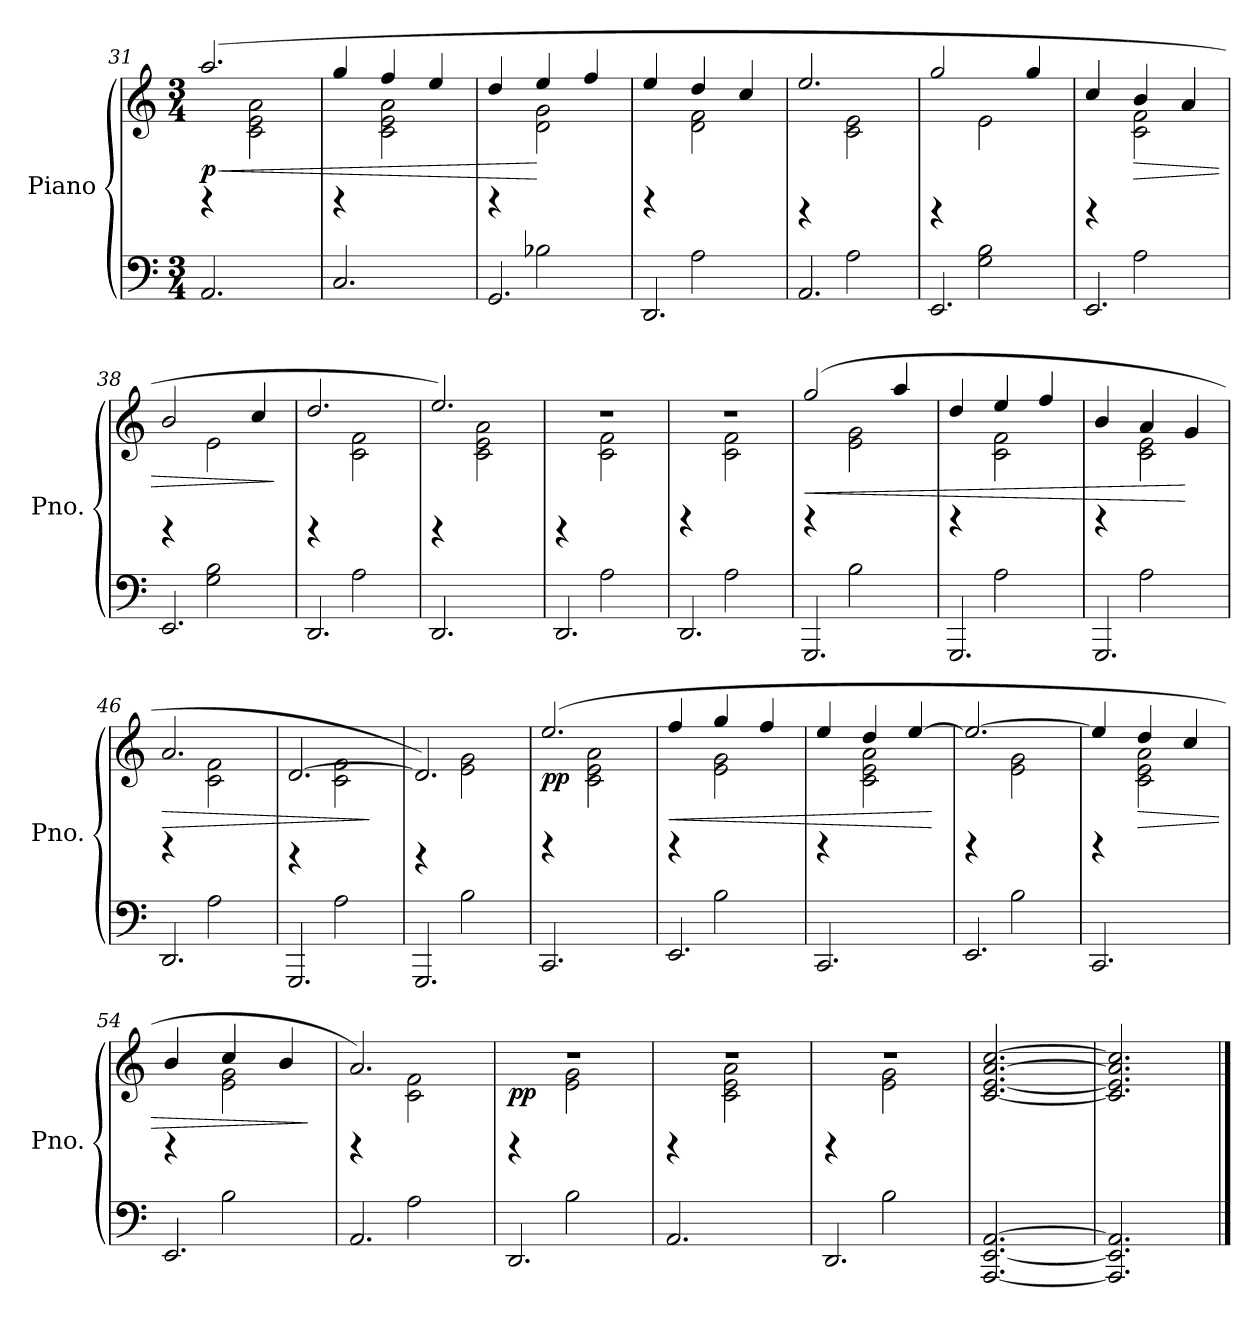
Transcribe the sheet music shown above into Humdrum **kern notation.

**kern	**kern	**dynam
*part1	*part1	*part1
*staff2	*staff1	*staff1/2
*I"Piano	*	*
*I'Pno.	*	*
*clefF4	*clefG2	*
*k[]	*k[]	*
*M3/4	*M3/4	*
=31	=31	=31
*^	*	*
*	*^	*	*
!	!	!	!	!LO:HP:b
*	*	*	*^	*
!	!	!	!	!	!LO:DY:n=1:b
4rdd	4ryy	2.AA/	(2.aa/	4ryy	< p
2ryy	2ryy	.	.	2c\ 2e\ 2a\	.
=32	=32	=32	=32	=32	=32
4rdd	4ryy	2.C/	4gg/	4ryy	.
2ryy	2ryy	.	4ff/	2c\ 2e\ 2a\	.
.	.	.	4ee/	.	.
!!LO:LB:g=z	!!
=33	=33	=33	=33	=33	=33
4rdd	4ryy	2.GG/	4dd/	4ryy	.
2ryy	2B-X\	.	4ee/	2d\ 2g\	[
.	.	.	4ff/	.	.
=34	=34	=34	=34	=34	=34
4rdd	4ryy	2.DD/	4ee/	4ryy	.
2ryy	2A\	.	4dd/	2d\ 2f\	.
.	.	.	4cc/	.	.
=35	=35	=35	=35	=35	=35
4rb	4ryy	2.AA/	2.ee/	4ryy	.
2ryy	2A\	.	.	2c\ 2e\	.
=36	=36	=36	=36	=36	=36
4rb	4ryy	2.EE/	2gg/	4ryy	.
2ryy	2G\ 2B\	.	.	2e\	.
.	.	.	4gg/	.	.
=37	=37	=37	=37	=37	=37
4rb	4ryy	2.EE/	4cc/	4ryy	.
!	!	!	!	!	!LO:HP:b
2ryy	2A\	.	4b/	2c\ 2f\	>
.	.	.	4a/	.	.
=38	=38	=38	=38	=38	=38
4rb	4ryy	2.EE/	2b/	4ryy	.
2ryy	2G\ 2B\	.	.	2e\	.
.	.	.	4cc/	.	.
*v	*v	*v	*	*	*
*	*v	*v	*
.	.	]
=39	=39	=39
*^	*^	*
*	*^	*	*	*
4rb	4ryy	2.DD/	2.dd/	4ryy	.
2ryy	2A\	.	.	2c\ 2f\	.
=40	=40	=40	=40	=40	=40
4rb	4ryy	2.DD/	2.ee/)	4ryy	.
2ryy	2ryy	.	.	2c\ 2e\ 2a\	.
=41	=41	=41	=41	=41	=41
4rb	4ryy	2.DD/	2.rdd	4ryy	.
2ryy	2A\	.	.	2c\ 2f\	.
=42	=42	=42	=42	=42	=42
4rdd	4ryy	2.DD/	2.rdd	4ryy	.
2ryy	2A\	.	.	2c\ 2f\	.
=43	=43	=43	=43	=43	=43
!	!	!	!	!	!LO:HP:b
4rdd	4ryy	2.GGG/	(2gg/	4ryy	<
2ryy	2B\	.	.	2e\ 2g\	.
.	.	.	4aa/	.	.
!!LO:LB:g=z	!!
=44	=44	=44	=44	=44	=44
4rdd	4ryy	2.GGG/	4dd/	4ryy	.
2ryy	2A\	.	4ee/	2c\ 2f\	.
.	.	.	4ff/	.	.
=45	=45	=45	=45	=45	=45
4rdd	4ryy	2.GGG/	4b/	4ryy	.
2ryy	2A\	.	4a/	2c\ 2e\	.
.	.	.	4g/	.	[
=46	=46	=46	=46	=46	=46
!	!	!	!	!	!LO:HP:b
4rdd	4ryy	2.DD/	2.a/	4ryy	>
2ryy	2A\	.	.	2c\ 2f\	.
=47	=47	=47	=47	=47	=47
4rb	4ryy	2.GGG/	[2.d/	4ryy	.
2ryy	2A\	.	.	2c\ 2f\	.
*v	*v	*v	*	*	*
*	*v	*v	*
.	.	]
=48	=48	=48
*^	*^	*
*	*^	*	*	*
4rb	4ryy	2.GGG/	2.d/])	4ryy	.
2ryy	2B\	.	.	2e\ 2g\	.
=49	=49	=49	=49	=49	=49
!	!	!	!	!	!LO:DY:b
4rdd	4ryy	2.CC/	(2.ee/	4ryy	pp
2ryy	2ryy	.	.	2c\ 2e\ 2a\	.
=50	=50	=50	=50	=50	=50
!	!	!	!	!	!LO:HP:b
4rdd	4ryy	2.EE/	4ff/	4ryy	<
2ryy	2B\	.	4gg/	2e\ 2g\	.
.	.	.	4ff/	.	.
=51	=51	=51	=51	=51	=51
4rdd	4ryy	2.CC/	4ee/	4ryy	.
2ryy	2ryy	.	4dd/	2c\ 2e\ 2a\	.
.	.	.	[4ee/	.	.
*v	*v	*v	*	*	*
*	*v	*v	*
.	.	[
=52	=52	=52
*^	*^	*
*	*^	*	*	*
4rdd	4ryy	2.EE/	2.ee/_	4ryy	.
2ryy	2B\	.	.	2e\ 2g\	.
=53	=53	=53	=53	=53	=53
4rdd	4ryy	2.CC/	4ee/]	4ryy	.
!	!	!	!	!	!LO:HP:b
2ryy	2ryy	.	4dd/	2c\ 2e\ 2a\	>
.	.	.	4cc/	.	.
!!LO:PB:g=z	!!
=54	=54	=54	=54	=54	=54
4rdd	4ryy	2.EE/	4b/	4ryy	.
2ryy	2B\	.	4cc/	2e\ 2g\	.
.	.	.	4b/	.	.
*v	*v	*v	*	*	*
*	*v	*v	*
.	.	]
=55	=55	=55
*^	*^	*
*	*^	*	*	*
4rdd	4ryy	2.AA/	2.a/)	4ryy	.
2ryy	2A\	.	.	2c\ 2f\	.
=56	=56	=56	=56	=56	=56
!	!	!	!	!	!LO:DY:b
4rdd	4ryy	2.DD/	2.rdd	4ryy	pp
2ryy	2B\	.	.	2e\ 2g\	.
=57	=57	=57	=57	=57	=57
4rdd	4ryy	2.AA/	2.rdd	4ryy	.
2ryy	2ryy	.	.	2c\ 2e\ 2a\	.
=58	=58	=58	=58	=58	=58
4rdd	4ryy	2.DD/	2.rdd	4ryy	.
2ryy	2B\	.	.	2e\ 2g\	.
*v	*v	*v	*	*	*
*	*v	*v	*
=59	=59	=59
[2.AAA/ [2.EE/ [2.AA/	[2.c/ [2.e/ [2.a/ [2.cc/	.
=60	=60	=60
2.AAA/] 2.EE/] 2.AA/]	2.c/] 2.e/] 2.a/] 2.cc/]	.
==	==	==
*-	*-	*-
